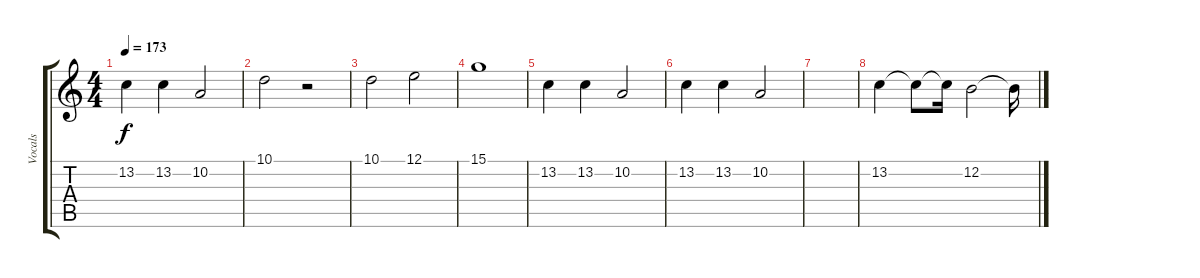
\track ("Vocals" "Vocals") {instrument synthvoice}
\staff {score tabs}
\tuning (E4 B3 G3 D3 A2 E2) {hide}
\ts (4 4)
\tempo 173
\clef g2
\ks c
13.2.4{dy f} 13.2.4 10.2.2 |
10.1.2 r.2 |
10.1.2 12.1.2 |
15.1.1 |
13.2.4 13.2.4 10.2.2 |
13.2.4 13.2.4 10.2.2 |
|
13.2.4 13.2{t}.8 13.2{t}.16 12.2.2 12.2{t}.16
